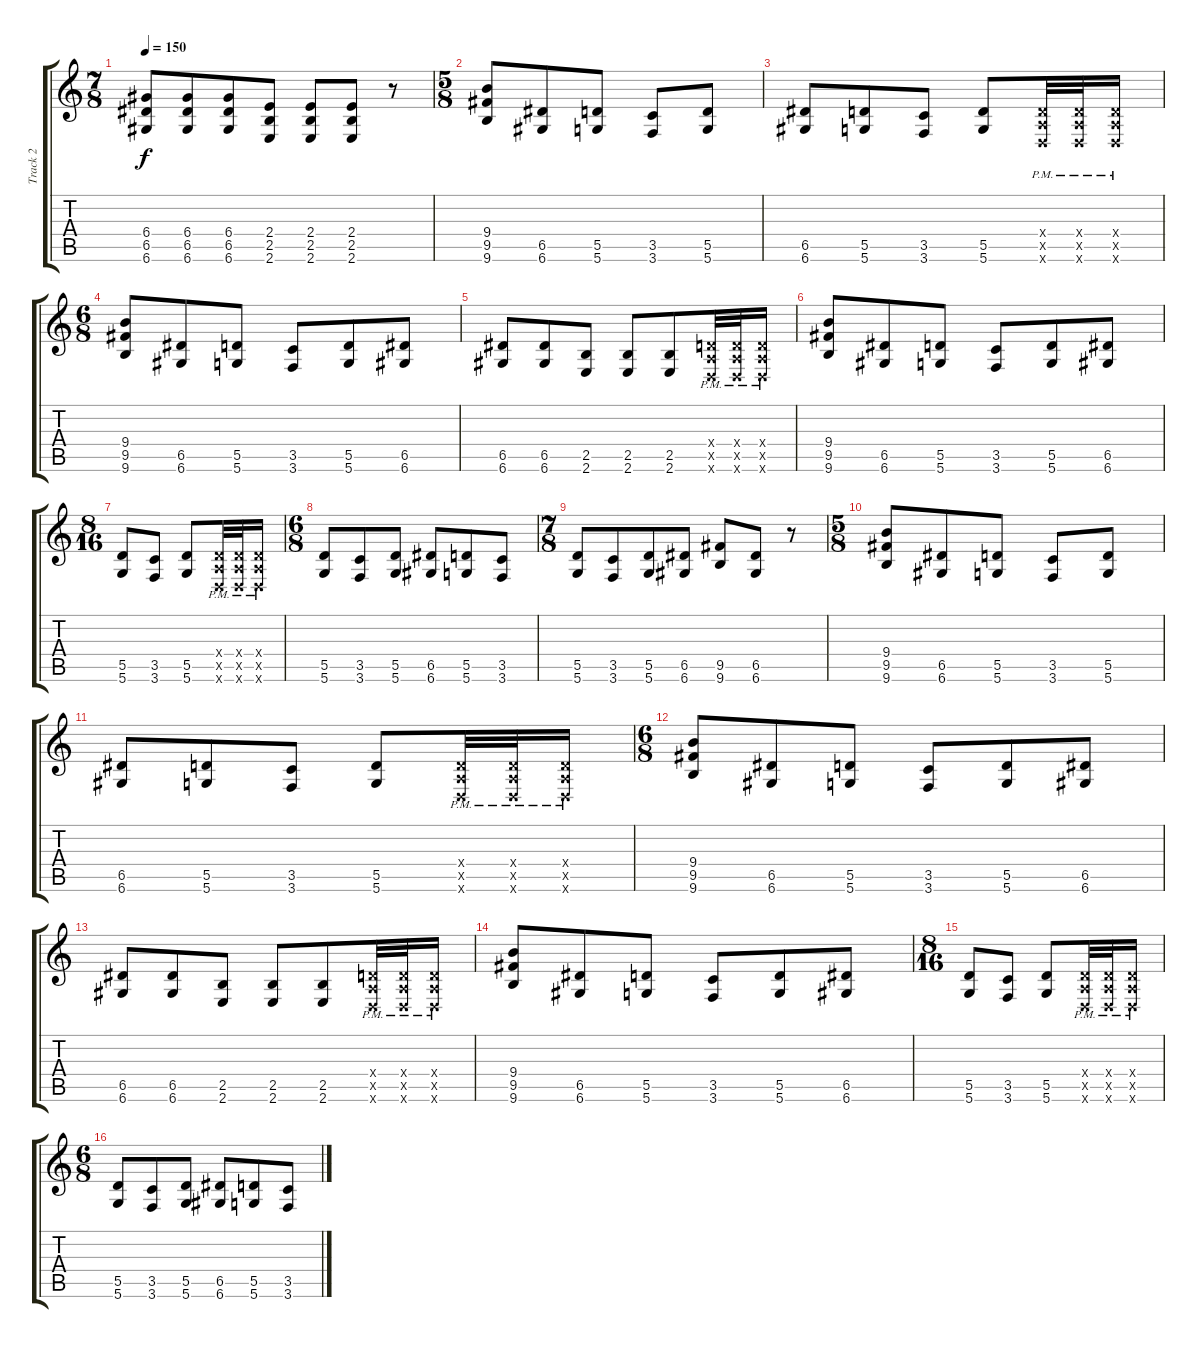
\track ("Track 2" "Track 2") {instrument distortionguitar}
\staff {score tabs}
\tuning (E4 B3 G3 D3 A2 D2) {hide}
\ts (7 8)
\tempo 150
\clef g2
\ks c
(6.4 6.5 6.6).8{dy f} (6.4 6.5 6.6).8 (6.4 6.5 6.6).8 (2.4 2.5 2.6).8 (2.4 2.5 2.6).8 (2.4 2.5 2.6).8 r.8 |
\ts (5 8)
(9.4 9.5 9.6).8 (6.5 6.6).8 (5.5 5.6).8 (3.5 3.6).8 (5.5 5.6).8 |
(6.5 6.6).8 (5.5 5.6).8 (3.5 3.6).8 (5.5 5.6).8 (0.4{pm x} 0.5{pm x} 0.6{pm x}).32 (0.4{pm x} 0.5{pm x} 0.6{pm x}).32 (0.4{pm x} 0.5{pm x} 0.6{pm x}).16 |
\ts (6 8)
(9.4 9.5 9.6).8 (6.5 6.6).8 (5.5 5.6).8 (3.5 3.6).8 (5.5 5.6).8 (6.5 6.6).8 |
(6.5 6.6).8 (6.5 6.6).8 (2.5 2.6).8 (2.5 2.6).8 (2.5 2.6).8 (0.4{pm x} 0.5{pm x} 0.6{pm x}).32 (0.4{pm x} 0.5{pm x} 0.6{pm x}).32 (0.4{pm x} 0.5{pm x} 0.6{pm x}).16 |
(9.4 9.5 9.6).8 (6.5 6.6).8 (5.5 5.6).8 (3.5 3.6).8 (5.5 5.6).8 (6.5 6.6).8 |
\ts (8 16)
(5.5 5.6).8 (3.5 3.6).8 (5.5 5.6).8 (0.4{pm x} 0.5{pm x} 0.6{pm x}).32 (0.4{pm x} 0.5{pm x} 0.6{pm x}).32 (0.4{pm x} 0.5{pm x} 0.6{pm x}).16 |
\ts (6 8)
(5.5 5.6).8 (3.5 3.6).8 (5.5 5.6).8 (6.5 6.6).8 (5.5 5.6).8 (3.5 3.6).8 |
\ts (7 8)
(5.5 5.6).8 (3.5 3.6).8 (5.5 5.6).8 (6.5 6.6).8 (9.5 9.6).8 (6.5 6.6).8 r.8 |
\ts (5 8)
(9.4 9.5 9.6).8 (6.5 6.6).8 (5.5 5.6).8 (3.5 3.6).8 (5.5 5.6).8 |
(6.5 6.6).8 (5.5 5.6).8 (3.5 3.6).8 (5.5 5.6).8 (0.4{pm x} 0.5{pm x} 0.6{pm x}).32 (0.4{pm x} 0.5{pm x} 0.6{pm x}).32 (0.4{pm x} 0.5{pm x} 0.6{pm x}).16 |
\ts (6 8)
(9.4 9.5 9.6).8 (6.5 6.6).8 (5.5 5.6).8 (3.5 3.6).8 (5.5 5.6).8 (6.5 6.6).8 |
(6.5 6.6).8 (6.5 6.6).8 (2.5 2.6).8 (2.5 2.6).8 (2.5 2.6).8 (0.4{pm x} 0.5{pm x} 0.6{pm x}).32 (0.4{pm x} 0.5{pm x} 0.6{pm x}).32 (0.4{pm x} 0.5{pm x} 0.6{pm x}).16 |
(9.4 9.5 9.6).8 (6.5 6.6).8 (5.5 5.6).8 (3.5 3.6).8 (5.5 5.6).8 (6.5 6.6).8 |
\ts (8 16)
(5.5 5.6).8 (3.5 3.6).8 (5.5 5.6).8 (0.4{pm x} 0.5{pm x} 0.6{pm x}).32 (0.4{pm x} 0.5{pm x} 0.6{pm x}).32 (0.4{pm x} 0.5{pm x} 0.6{pm x}).16 |
\ts (6 8)
(5.5 5.6).8 (3.5 3.6).8 (5.5 5.6).8 (6.5 6.6).8 (5.5 5.6).8 (3.5 3.6).8
